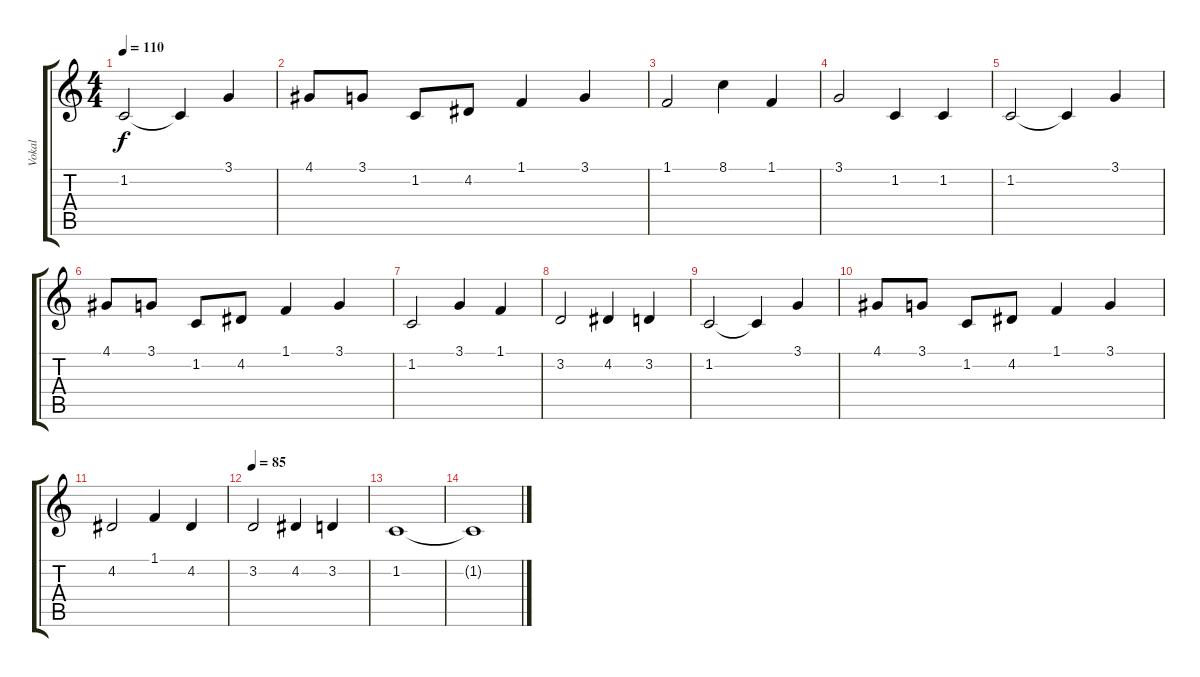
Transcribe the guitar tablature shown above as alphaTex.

\track ("Vokal" "Vokal") {instrument oboe}
\staff {score tabs}
\tuning (E4 B3 G3 D3 A2 E2) {hide}
\ts (4 4)
\tempo 110
\clef g2
\ks c
1.2.2{dy f} 1.2{t}.4 3.1.4 |
4.1.8 3.1.8 1.2.8 4.2.8 1.1.4 3.1.4 |
1.1.2 8.1.4 1.1.4 |
3.1.2 1.2.4 1.2.4 |
1.2.2 1.2{t}.4 3.1.4 |
4.1.8 3.1.8 1.2.8 4.2.8 1.1.4 3.1.4 |
1.2.2 3.1.4 1.1.4 |
3.2.2 4.2.4 3.2.4 |
1.2.2 1.2{t}.4 3.1.4 |
4.1.8 3.1.8 1.2.8 4.2.8 1.1.4 3.1.4 |
4.2.2 1.1.4 4.2.4 |
\tempo 85
3.2.2 4.2.4 3.2.4 |
1.2.1 |
1.2{t}.1
